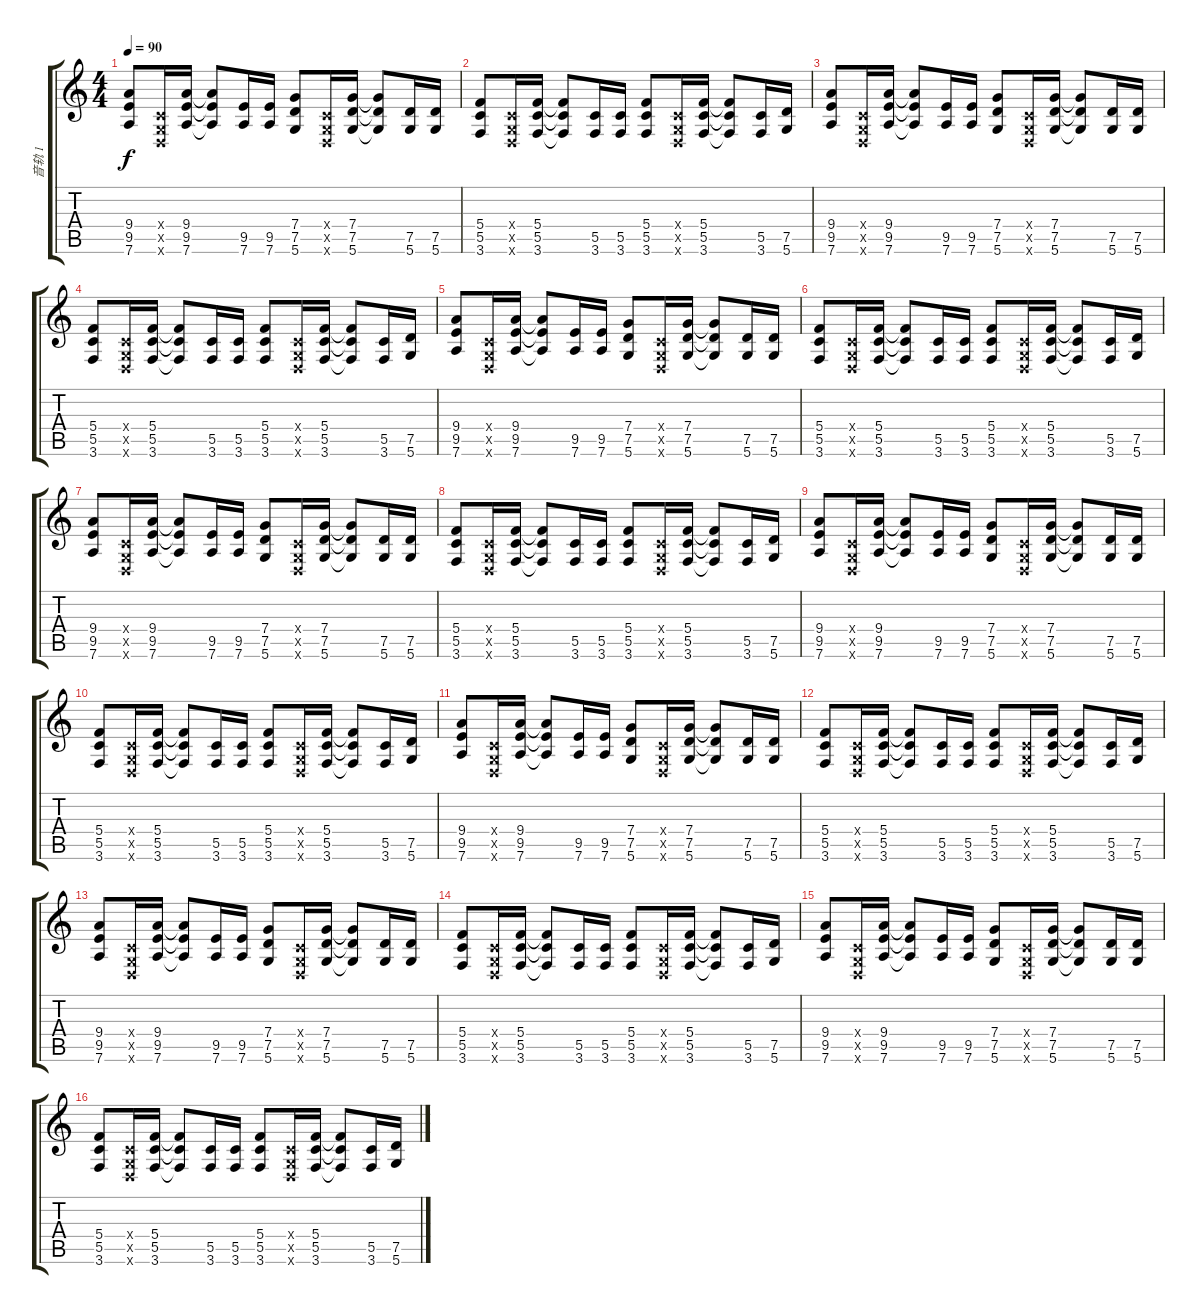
\track ("音轨 1" "音轨 1") {instrument distortionguitar}
\staff {score tabs}
\tuning (D4 A3 F3 C3 G2 D2) {hide}
\ts (4 4)
\tempo 90
\clef g2
\ks c
(9.4 9.5 7.6).8{dy f} (0.4{x} 0.5{x} 0.6{x}).16 (9.4 9.5 7.6).16 (9.4{t} 9.5{t} 7.6{t}).8 (9.5 7.6).16 (9.5 7.6).16 (7.4 7.5 5.6).8 (0.4{x} 0.5{x} 0.6{x}).16 (7.4 7.5 5.6).16 (7.4{t} 7.5{t} 5.6{t}).8 (7.5 5.6).16 (7.5 5.6).16 |
(5.4 5.5 3.6).8 (0.4{x} 0.5{x} 0.6{x}).16 (5.4 5.5 3.6).16 (5.4{t} 5.5{t} 3.6{t}).8 (5.5 3.6).16 (5.5 3.6).16 (5.4 5.5 3.6).8 (0.4{x} 0.5{x} 0.6{x}).16 (5.4 5.5 3.6).16 (5.4{t} 5.5{t} 3.6{t}).8 (5.5 3.6).16 (7.5 5.6).16 |
(9.4 9.5 7.6).8 (0.4{x} 0.5{x} 0.6{x}).16 (9.4 9.5 7.6).16 (9.4{t} 9.5{t} 7.6{t}).8 (9.5 7.6).16 (9.5 7.6).16 (7.4 7.5 5.6).8 (0.4{x} 0.5{x} 0.6{x}).16 (7.4 7.5 5.6).16 (7.4{t} 7.5{t} 5.6{t}).8 (7.5 5.6).16 (7.5 5.6).16 |
(5.4 5.5 3.6).8 (0.4{x} 0.5{x} 0.6{x}).16 (5.4 5.5 3.6).16 (5.4{t} 5.5{t} 3.6{t}).8 (5.5 3.6).16 (5.5 3.6).16 (5.4 5.5 3.6).8 (0.4{x} 0.5{x} 0.6{x}).16 (5.4 5.5 3.6).16 (5.4{t} 5.5{t} 3.6{t}).8 (5.5 3.6).16 (7.5 5.6).16 |
(9.4 9.5 7.6).8 (0.4{x} 0.5{x} 0.6{x}).16 (9.4 9.5 7.6).16 (9.4{t} 9.5{t} 7.6{t}).8 (9.5 7.6).16 (9.5 7.6).16 (7.4 7.5 5.6).8 (0.4{x} 0.5{x} 0.6{x}).16 (7.4 7.5 5.6).16 (7.4{t} 7.5{t} 5.6{t}).8 (7.5 5.6).16 (7.5 5.6).16 |
(5.4 5.5 3.6).8 (0.4{x} 0.5{x} 0.6{x}).16 (5.4 5.5 3.6).16 (5.4{t} 5.5{t} 3.6{t}).8 (5.5 3.6).16 (5.5 3.6).16 (5.4 5.5 3.6).8 (0.4{x} 0.5{x} 0.6{x}).16 (5.4 5.5 3.6).16 (5.4{t} 5.5{t} 3.6{t}).8 (5.5 3.6).16 (7.5 5.6).16 |
(9.4 9.5 7.6).8 (0.4{x} 0.5{x} 0.6{x}).16 (9.4 9.5 7.6).16 (9.4{t} 9.5{t} 7.6{t}).8 (9.5 7.6).16 (9.5 7.6).16 (7.4 7.5 5.6).8 (0.4{x} 0.5{x} 0.6{x}).16 (7.4 7.5 5.6).16 (7.4{t} 7.5{t} 5.6{t}).8 (7.5 5.6).16 (7.5 5.6).16 |
(5.4 5.5 3.6).8 (0.4{x} 0.5{x} 0.6{x}).16 (5.4 5.5 3.6).16 (5.4{t} 5.5{t} 3.6{t}).8 (5.5 3.6).16 (5.5 3.6).16 (5.4 5.5 3.6).8 (0.4{x} 0.5{x} 0.6{x}).16 (5.4 5.5 3.6).16 (5.4{t} 5.5{t} 3.6{t}).8 (5.5 3.6).16 (7.5 5.6).16 |
(9.4 9.5 7.6).8 (0.4{x} 0.5{x} 0.6{x}).16 (9.4 9.5 7.6).16 (9.4{t} 9.5{t} 7.6{t}).8 (9.5 7.6).16 (9.5 7.6).16 (7.4 7.5 5.6).8 (0.4{x} 0.5{x} 0.6{x}).16 (7.4 7.5 5.6).16 (7.4{t} 7.5{t} 5.6{t}).8 (7.5 5.6).16 (7.5 5.6).16 |
(5.4 5.5 3.6).8 (0.4{x} 0.5{x} 0.6{x}).16 (5.4 5.5 3.6).16 (5.4{t} 5.5{t} 3.6{t}).8 (5.5 3.6).16 (5.5 3.6).16 (5.4 5.5 3.6).8 (0.4{x} 0.5{x} 0.6{x}).16 (5.4 5.5 3.6).16 (5.4{t} 5.5{t} 3.6{t}).8 (5.5 3.6).16 (7.5 5.6).16 |
(9.4 9.5 7.6).8 (0.4{x} 0.5{x} 0.6{x}).16 (9.4 9.5 7.6).16 (9.4{t} 9.5{t} 7.6{t}).8 (9.5 7.6).16 (9.5 7.6).16 (7.4 7.5 5.6).8 (0.4{x} 0.5{x} 0.6{x}).16 (7.4 7.5 5.6).16 (7.4{t} 7.5{t} 5.6{t}).8 (7.5 5.6).16 (7.5 5.6).16 |
(5.4 5.5 3.6).8 (0.4{x} 0.5{x} 0.6{x}).16 (5.4 5.5 3.6).16 (5.4{t} 5.5{t} 3.6{t}).8 (5.5 3.6).16 (5.5 3.6).16 (5.4 5.5 3.6).8 (0.4{x} 0.5{x} 0.6{x}).16 (5.4 5.5 3.6).16 (5.4{t} 5.5{t} 3.6{t}).8 (5.5 3.6).16 (7.5 5.6).16 |
(9.4 9.5 7.6).8 (0.4{x} 0.5{x} 0.6{x}).16 (9.4 9.5 7.6).16 (9.4{t} 9.5{t} 7.6{t}).8 (9.5 7.6).16 (9.5 7.6).16 (7.4 7.5 5.6).8 (0.4{x} 0.5{x} 0.6{x}).16 (7.4 7.5 5.6).16 (7.4{t} 7.5{t} 5.6{t}).8 (7.5 5.6).16 (7.5 5.6).16 |
(5.4 5.5 3.6).8 (0.4{x} 0.5{x} 0.6{x}).16 (5.4 5.5 3.6).16 (5.4{t} 5.5{t} 3.6{t}).8 (5.5 3.6).16 (5.5 3.6).16 (5.4 5.5 3.6).8 (0.4{x} 0.5{x} 0.6{x}).16 (5.4 5.5 3.6).16 (5.4{t} 5.5{t} 3.6{t}).8 (5.5 3.6).16 (7.5 5.6).16 |
(9.4 9.5 7.6).8 (0.4{x} 0.5{x} 0.6{x}).16 (9.4 9.5 7.6).16 (9.4{t} 9.5{t} 7.6{t}).8 (9.5 7.6).16 (9.5 7.6).16 (7.4 7.5 5.6).8 (0.4{x} 0.5{x} 0.6{x}).16 (7.4 7.5 5.6).16 (7.4{t} 7.5{t} 5.6{t}).8 (7.5 5.6).16 (7.5 5.6).16 |
(5.4 5.5 3.6).8 (0.4{x} 0.5{x} 0.6{x}).16 (5.4 5.5 3.6).16 (5.4{t} 5.5{t} 3.6{t}).8 (5.5 3.6).16 (5.5 3.6).16 (5.4 5.5 3.6).8 (0.4{x} 0.5{x} 0.6{x}).16 (5.4 5.5 3.6).16 (5.4{t} 5.5{t} 3.6{t}).8 (5.5 3.6).16 (7.5 5.6).16
